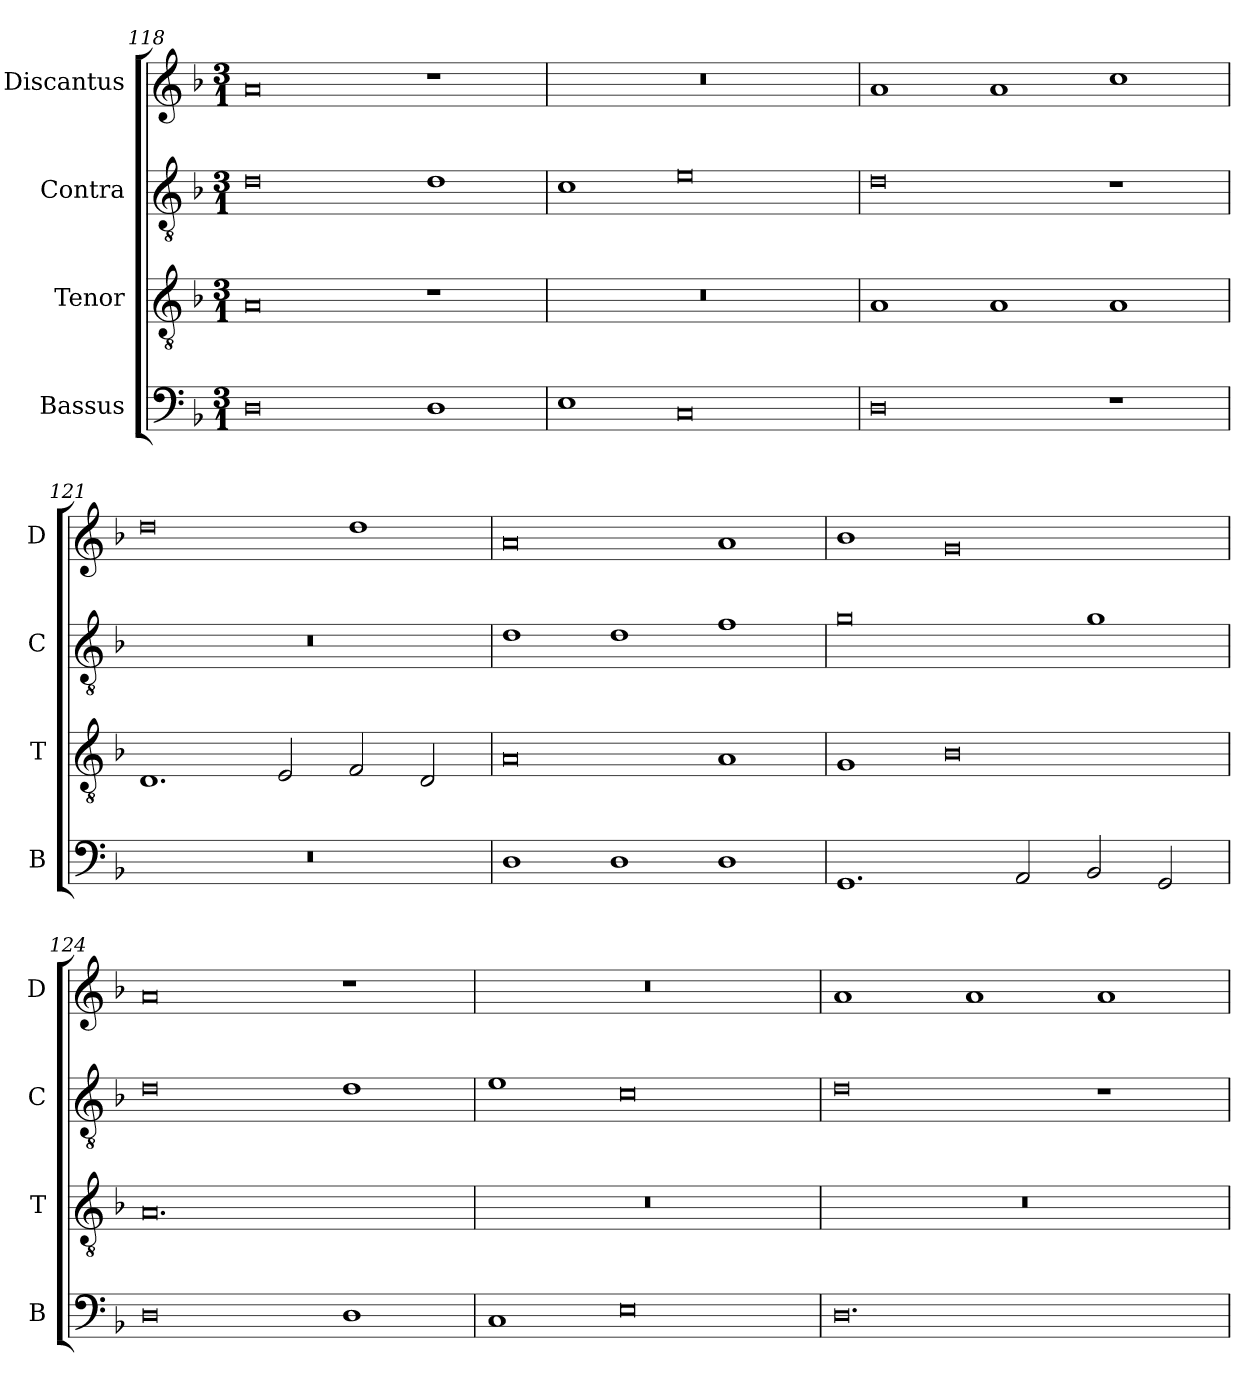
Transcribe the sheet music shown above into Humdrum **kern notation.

**kern	**kern	**kern	**kern
*part4	*part3	*part2	*part1
*staff4	*staff3	*staff2	*staff1
*I"Bassus	*I"Tenor	*I"Contra	*I"Discantus
*I'B	*I'T	*I'C	*I'D
*clefF4	*clefGv2	*clefGv2	*clefG2
*k[b-]	*k[b-]	*k[b-]	*k[b-]
*M3/1	*M3/1	*M3/1	*M3/1
=118	=118	=118	=118
0D	0A	0d	0a
1D	1r	1d	1r
=119	=119	=119	=119
1E	0.r	1c	0.r
0C	.	0e	.
=120	=120	=120	=120
0D	1A	0d	1a
.	1A	.	1a
1r	1A	1r	1cc
=121	=121	=121	=121
0.r	1.D	0.r	0dd
.	2E/	.	.
.	2F/	.	1dd
.	2D/	.	.
=122	=122	=122	=122
1D	0A	1d	0a
1D	.	1d	.
1D	1A	1f	1a
=123	=123	=123	=123
1.GG	1G	0g	1b-
.	0B-	.	0g
2AA/	.	.	.
2BB-/	.	1g	.
2GG/	.	.	.
=124	=124	=124	=124
0D	0.A	0d	0a
1D	.	1d	1r
=125	=125	=125	=125
1C	0.r	1e	0.r
0E	.	0c	.
=126	=126	=126	=126
0.D	0.r	0d	1a
.	.	.	1a
.	.	1r	1a
=	=	=	=
*-	*-	*-	*-
